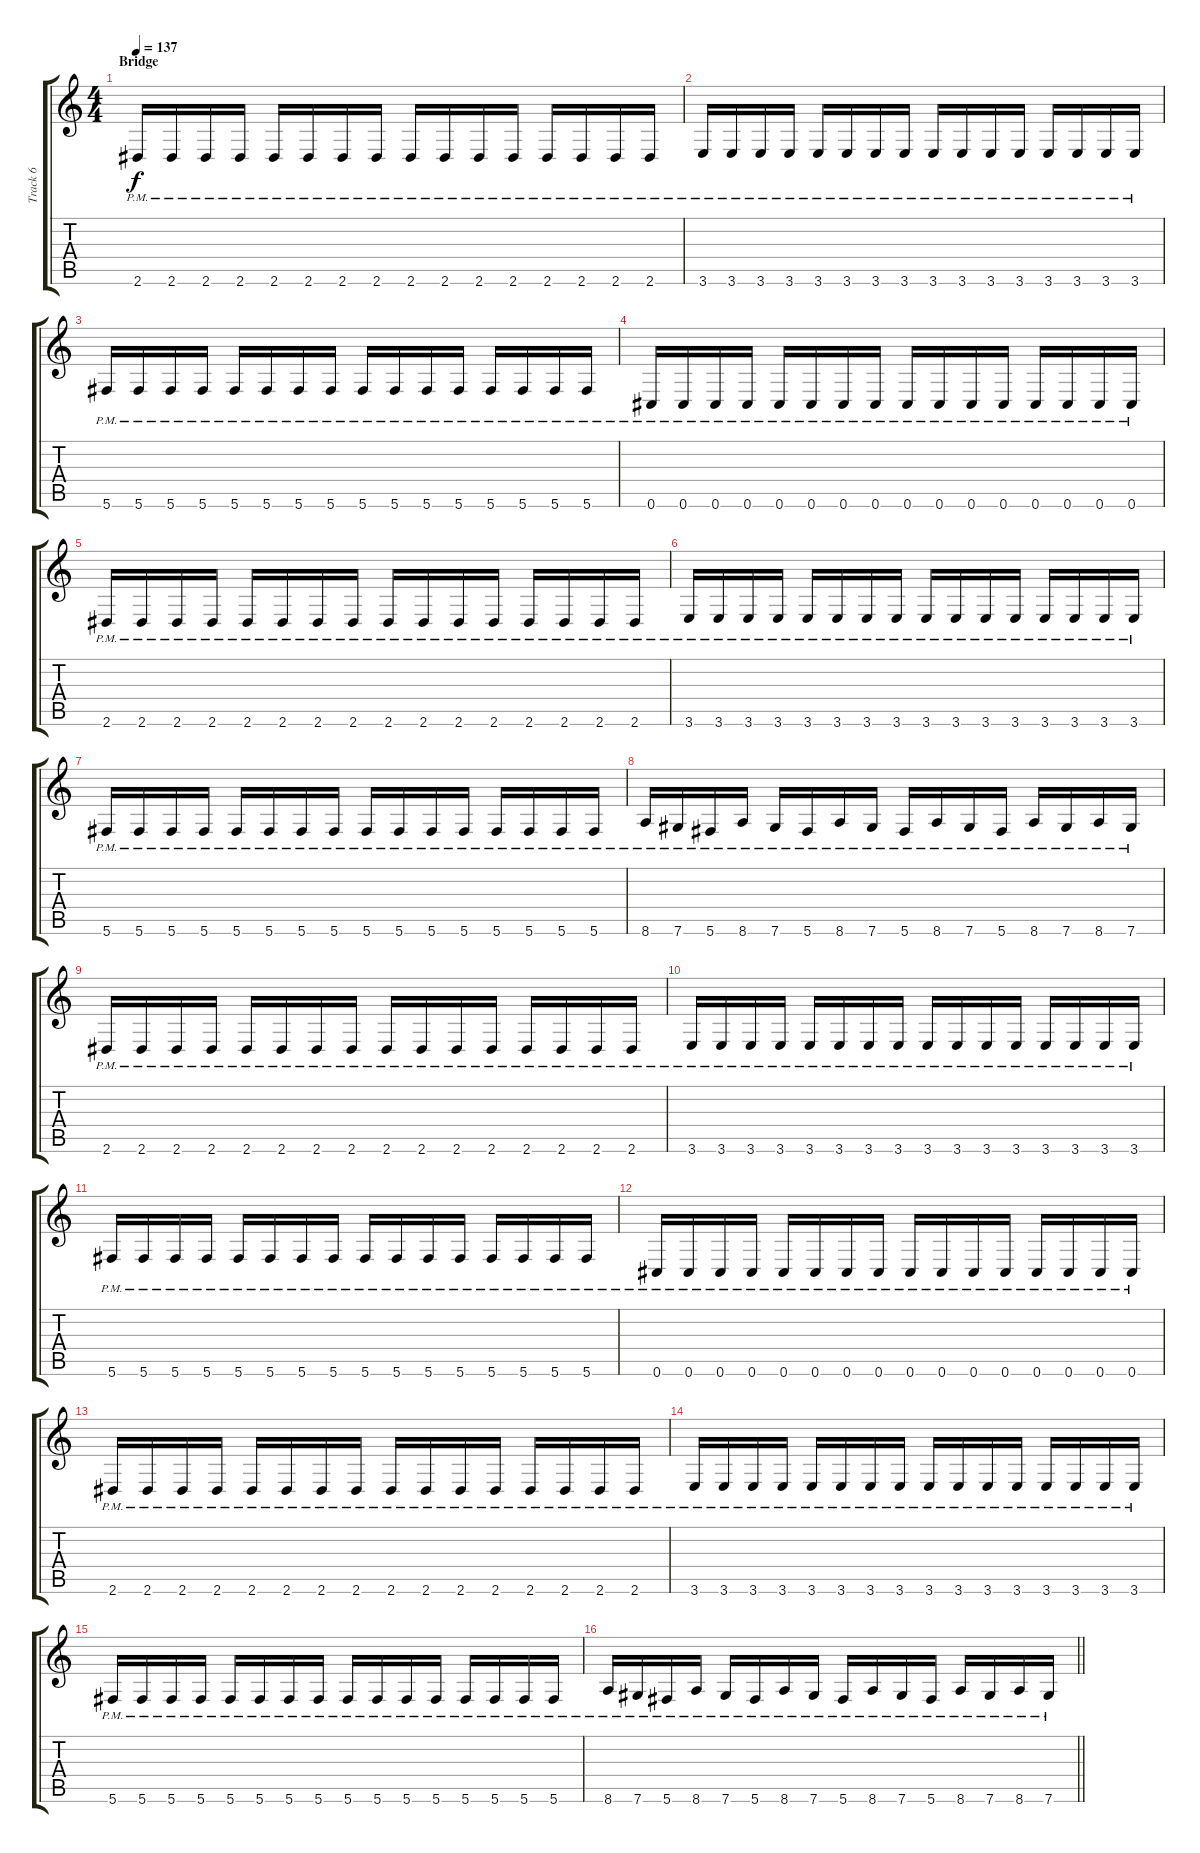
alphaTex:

\track ("Track 6" "Track 6") {instrument distortionguitar}
\staff {score tabs}
\tuning (Eb4 Bb3 Gb3 Db3 Ab2 Db2) {hide}
\ts (4 4)
\section ("" "Bridge")
\tempo 137
\clef g2
\ks c
2.6{pm}.16{dy f} 2.6{pm}.16 2.6{pm}.16 2.6{pm}.16 2.6{pm}.16 2.6{pm}.16 2.6{pm}.16 2.6{pm}.16 2.6{pm}.16 2.6{pm}.16 2.6{pm}.16 2.6{pm}.16 2.6{pm}.16 2.6{pm}.16 2.6{pm}.16 2.6{pm}.16 |
3.6{pm}.16 3.6{pm}.16 3.6{pm}.16 3.6{pm}.16 3.6{pm}.16 3.6{pm}.16 3.6{pm}.16 3.6{pm}.16 3.6{pm}.16 3.6{pm}.16 3.6{pm}.16 3.6{pm}.16 3.6{pm}.16 3.6{pm}.16 3.6{pm}.16 3.6{pm}.16 |
5.6{pm}.16 5.6{pm}.16 5.6{pm}.16 5.6{pm}.16 5.6{pm}.16 5.6{pm}.16 5.6{pm}.16 5.6{pm}.16 5.6{pm}.16 5.6{pm}.16 5.6{pm}.16 5.6{pm}.16 5.6{pm}.16 5.6{pm}.16 5.6{pm}.16 5.6{pm}.16 |
0.6{pm}.16 0.6{pm}.16 0.6{pm}.16 0.6{pm}.16 0.6{pm}.16 0.6{pm}.16 0.6{pm}.16 0.6{pm}.16 0.6{pm}.16 0.6{pm}.16 0.6{pm}.16 0.6{pm}.16 0.6{pm}.16 0.6{pm}.16 0.6{pm}.16 0.6{pm}.16 |
2.6{pm}.16 2.6{pm}.16 2.6{pm}.16 2.6{pm}.16 2.6{pm}.16 2.6{pm}.16 2.6{pm}.16 2.6{pm}.16 2.6{pm}.16 2.6{pm}.16 2.6{pm}.16 2.6{pm}.16 2.6{pm}.16 2.6{pm}.16 2.6{pm}.16 2.6{pm}.16 |
3.6{pm}.16 3.6{pm}.16 3.6{pm}.16 3.6{pm}.16 3.6{pm}.16 3.6{pm}.16 3.6{pm}.16 3.6{pm}.16 3.6{pm}.16 3.6{pm}.16 3.6{pm}.16 3.6{pm}.16 3.6{pm}.16 3.6{pm}.16 3.6{pm}.16 3.6{pm}.16 |
5.6{pm}.16 5.6{pm}.16 5.6{pm}.16 5.6{pm}.16 5.6{pm}.16 5.6{pm}.16 5.6{pm}.16 5.6{pm}.16 5.6{pm}.16 5.6{pm}.16 5.6{pm}.16 5.6{pm}.16 5.6{pm}.16 5.6{pm}.16 5.6{pm}.16 5.6{pm}.16 |
8.6{pm}.16 7.6{pm}.16 5.6{pm}.16 8.6{pm}.16 7.6{pm}.16 5.6{pm}.16 8.6{pm}.16 7.6{pm}.16 5.6{pm}.16 8.6{pm}.16 7.6{pm}.16 5.6{pm}.16 8.6{pm}.16 7.6{pm}.16 8.6{pm}.16 7.6{pm}.16 |
2.6{pm}.16 2.6{pm}.16 2.6{pm}.16 2.6{pm}.16 2.6{pm}.16 2.6{pm}.16 2.6{pm}.16 2.6{pm}.16 2.6{pm}.16 2.6{pm}.16 2.6{pm}.16 2.6{pm}.16 2.6{pm}.16 2.6{pm}.16 2.6{pm}.16 2.6{pm}.16 |
3.6{pm}.16 3.6{pm}.16 3.6{pm}.16 3.6{pm}.16 3.6{pm}.16 3.6{pm}.16 3.6{pm}.16 3.6{pm}.16 3.6{pm}.16 3.6{pm}.16 3.6{pm}.16 3.6{pm}.16 3.6{pm}.16 3.6{pm}.16 3.6{pm}.16 3.6{pm}.16 |
5.6{pm}.16 5.6{pm}.16 5.6{pm}.16 5.6{pm}.16 5.6{pm}.16 5.6{pm}.16 5.6{pm}.16 5.6{pm}.16 5.6{pm}.16 5.6{pm}.16 5.6{pm}.16 5.6{pm}.16 5.6{pm}.16 5.6{pm}.16 5.6{pm}.16 5.6{pm}.16 |
0.6{pm}.16 0.6{pm}.16 0.6{pm}.16 0.6{pm}.16 0.6{pm}.16 0.6{pm}.16 0.6{pm}.16 0.6{pm}.16 0.6{pm}.16 0.6{pm}.16 0.6{pm}.16 0.6{pm}.16 0.6{pm}.16 0.6{pm}.16 0.6{pm}.16 0.6{pm}.16 |
2.6{pm}.16 2.6{pm}.16 2.6{pm}.16 2.6{pm}.16 2.6{pm}.16 2.6{pm}.16 2.6{pm}.16 2.6{pm}.16 2.6{pm}.16 2.6{pm}.16 2.6{pm}.16 2.6{pm}.16 2.6{pm}.16 2.6{pm}.16 2.6{pm}.16 2.6{pm}.16 |
3.6{pm}.16 3.6{pm}.16 3.6{pm}.16 3.6{pm}.16 3.6{pm}.16 3.6{pm}.16 3.6{pm}.16 3.6{pm}.16 3.6{pm}.16 3.6{pm}.16 3.6{pm}.16 3.6{pm}.16 3.6{pm}.16 3.6{pm}.16 3.6{pm}.16 3.6{pm}.16 |
5.6{pm}.16 5.6{pm}.16 5.6{pm}.16 5.6{pm}.16 5.6{pm}.16 5.6{pm}.16 5.6{pm}.16 5.6{pm}.16 5.6{pm}.16 5.6{pm}.16 5.6{pm}.16 5.6{pm}.16 5.6{pm}.16 5.6{pm}.16 5.6{pm}.16 5.6{pm}.16 |
\barLineRight lightlight
8.6{pm}.16 7.6{pm}.16 5.6{pm}.16 8.6{pm}.16 7.6{pm}.16 5.6{pm}.16 8.6{pm}.16 7.6{pm}.16 5.6{pm}.16 8.6{pm}.16 7.6{pm}.16 5.6{pm}.16 8.6{pm}.16 7.6{pm}.16 8.6{pm}.16 7.6{pm}.16
